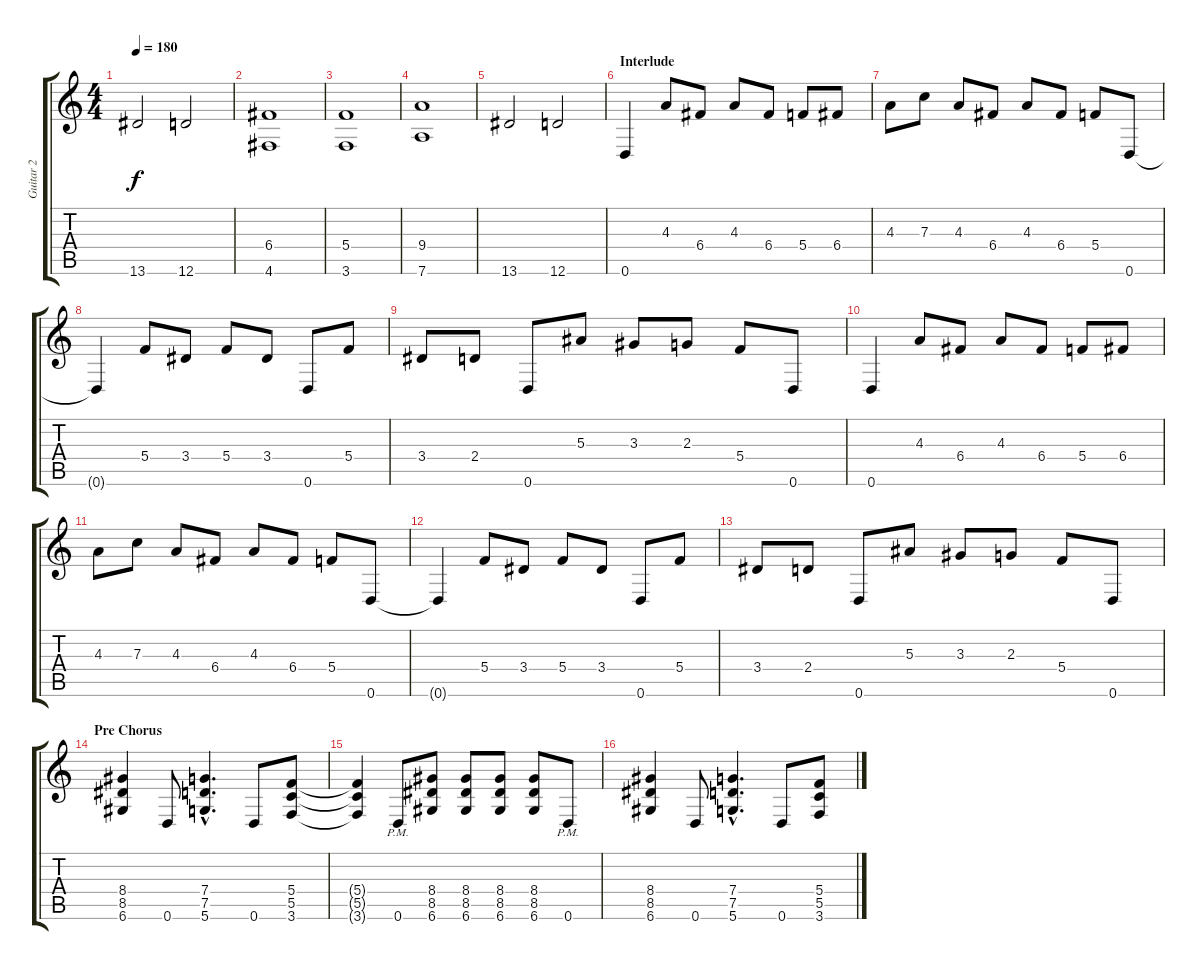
\track ("Guitar 2" "Guitar 2") {instrument distortionguitar}
\staff {score tabs}
\tuning (D4 A3 F3 C3 G2 D2) {hide}
\ts (4 4)
\tempo 180
\clef g2
\ks c
13.6.2{dy f} 12.6.2 |
(6.4 4.6).1 |
(5.4 3.6).1 |
(9.4 7.6).1 |
13.6.2 12.6.2 |
\section ("" "Interlude")
0.6.4 4.3.8 6.4.8 4.3.8 6.4.8 5.4.8 6.4.8 |
4.3.8 7.3.8 4.3.8 6.4.8 4.3.8 6.4.8 5.4.8 0.6.8 |
0.6{t}.4 5.4.8 3.4.8 5.4.8 3.4.8 0.6.8 5.4.8 |
3.4.8 2.4.8 0.6.8 5.3.8 3.3.8 2.3.8 5.4.8 0.6.8 |
0.6.4 4.3.8 6.4.8 4.3.8 6.4.8 5.4.8 6.4.8 |
4.3.8 7.3.8 4.3.8 6.4.8 4.3.8 6.4.8 5.4.8 0.6.8 |
0.6{t}.4 5.4.8 3.4.8 5.4.8 3.4.8 0.6.8 5.4.8 |
3.4.8 2.4.8 0.6.8 5.3.8 3.3.8 2.3.8 5.4.8 0.6.8 |
\section ("" "Pre Chorus")
(8.4 8.5 6.6).4 0.6.8 (7.4{hac} 7.5{hac} 5.6{hac}).4{d} 0.6.8 (5.4 5.5 3.6).8 |
(5.4{t} 5.5{t} 3.6{t}).4 0.6{pm}.8 (8.4 8.5 6.6).8 (8.4 8.5 6.6).8 (8.4 8.5 6.6).8 (8.4 8.5 6.6).8 0.6{pm}.8 |
(8.4 8.5 6.6).4 0.6.8 (7.4{hac} 7.5{hac} 5.6{hac}).4{d} 0.6.8 (5.4 5.5 3.6).8
